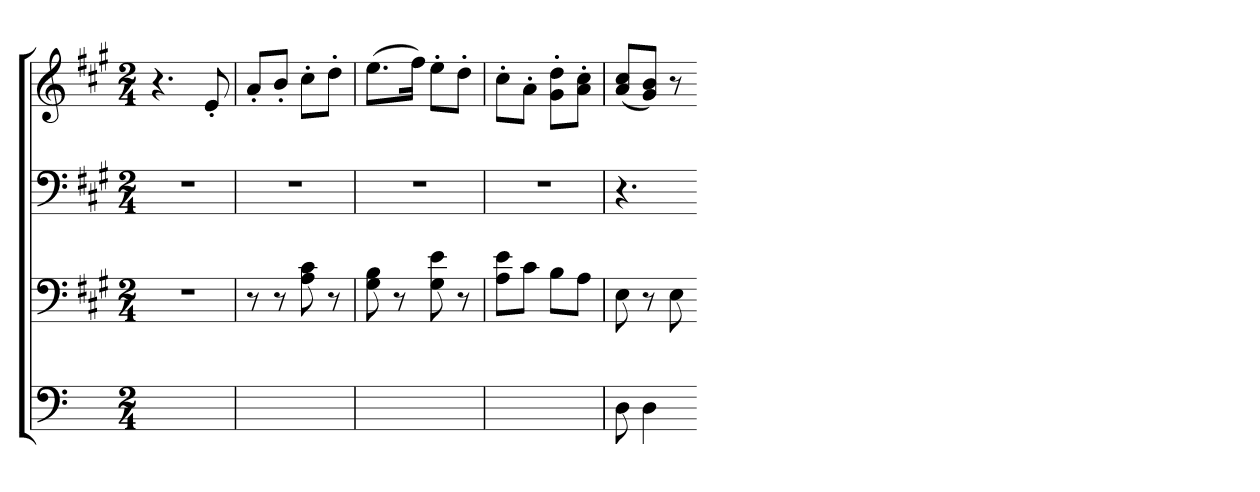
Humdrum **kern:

**kern	**kern	**kern	**kern
*part4	*part3	*part2	*part1
*staff4	*staff3	*staff2	*staff1
*	*clefF4	*clefF4	*clefG2
*	*k[f#c#g#]	*k[f#c#g#]	*k[f#c#g#]
*	*A:	*A:	*A:
*M2/4	*M2/4	*M2/4	*M2/4
=	=	=	=
2ryy	2r	2r	4.r
.	.	.	8e'
=	=	=	=
2ryy	8r	2r	8a'L
.	8r	.	8b'J
.	8A 8c#	.	8cc#'L
.	8r	.	8dd'J
=	=	=	=
2ryy	8G# 8B	2r	(8.eeL
.	8r	.	.
.	.	.	16ff#Jk)
.	8G# 8e	.	8ee'L
.	8r	.	8dd'J
=	=	=	=
2ryy	8A 8eL	2r	8cc#'L
.	8c#J	.	8a'J
.	8BL	.	8g#' 8dd'L
.	8AJ	.	8a' 8cc#'J
=	=	=	=
8D	8E	4.r	(8a 8cc#L
4D	8r	.	8g# 8bJ)
.	8E	.	8r
=-	=-	=-	=-
*-	*-	*-	*-
